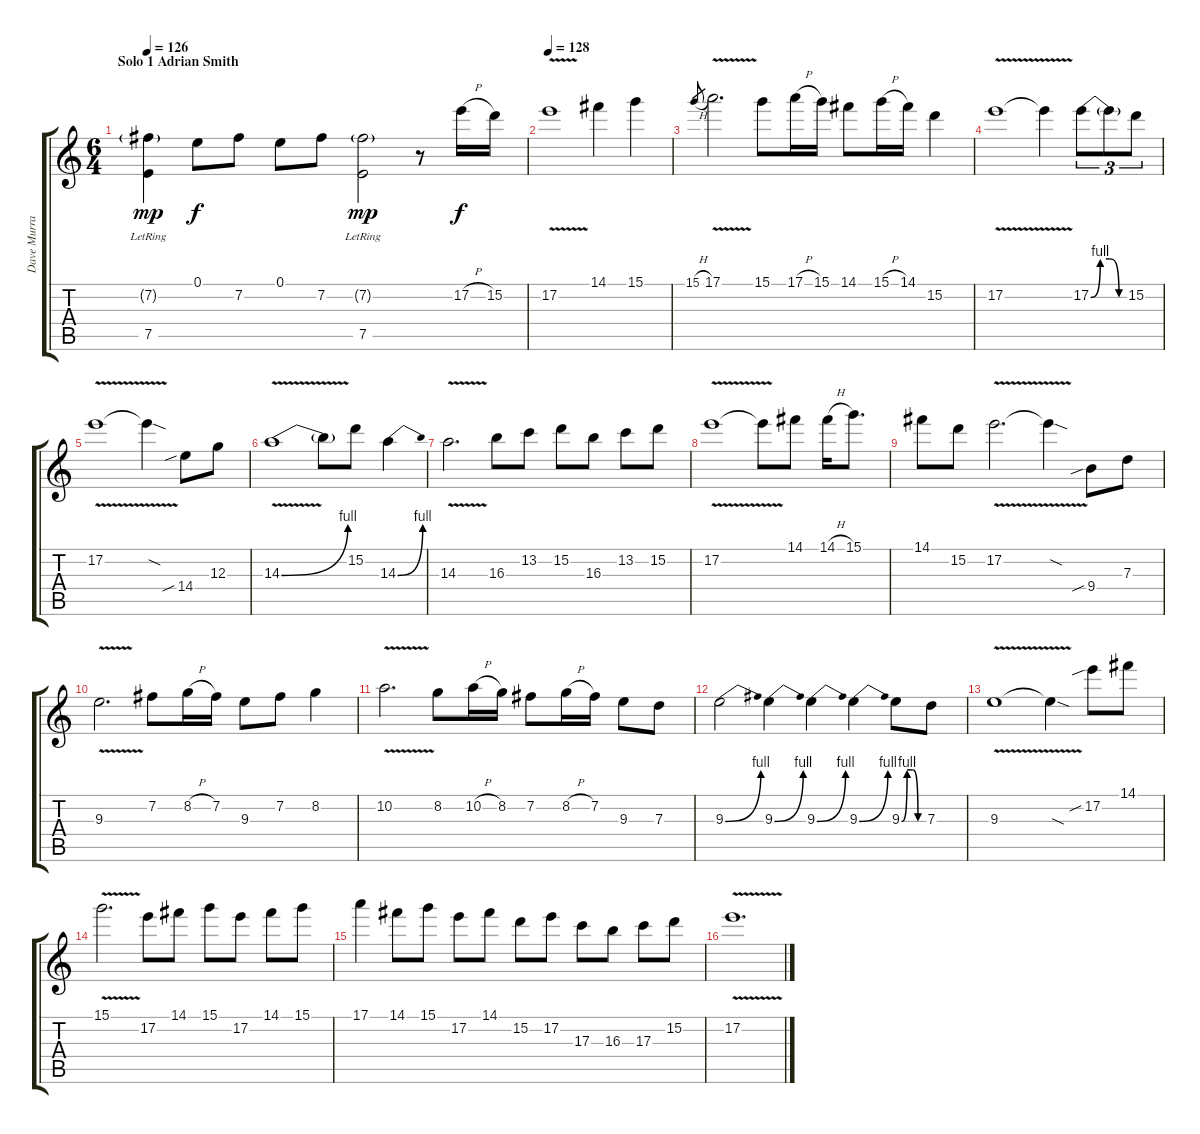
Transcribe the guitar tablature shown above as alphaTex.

\track ("Dave Murray" "Dave Murra") {instrument acousticguitarsteel}
\staff {score tabs}
\tuning (E4 B3 G3 D3 A2 E2) {hide}
\ts (6 4)
\section ("" "Solo 1 Adrian Smith")
\tempo 126
\clef g2
\ks c
(7.2{g lr} 7.5{lr}).4{dy mp} 0.1.8{dy f} 7.2.8 0.1.8 7.2.8 (7.2{g lr} 7.5{lr}).2{dy mp} r.8 17.2{h}.16{dy f volume 16 instrument overdrivenguitar} 15.2.16 |
\tempo 128
17.2{v}.1{volume 16 instrument overdrivenguitar} 14.1.4 15.1.4 |
15.1{h}.8{gr} 17.1{v}.2{d} 15.1.8 17.1{h}.16 15.1.16 14.1.8 15.1{h}.16 14.1.16 15.2.4 |
17.2{v}.1 17.2{t}.4 17.2{be (custom 0 0 15 4 30 4 45 0 60 0)}.8{tu (3 2)} 17.2{t}.8{tu (3 2)} 15.2.8{tu (3 2)} |
17.2{v}.1 17.2{sod t}.4 14.4{sib}.8 12.3.8 |
14.3{be (bend 0 0 60 4) v}.1 14.3{t}.8 15.2.8 14.3{be (bend 0 0 60 4)}.4 |
14.3{v}.2{d} 16.3.8 13.2.8 15.2.8 16.3.8 13.2.8 15.2.8 |
17.2{v}.1 17.2{t}.8 14.1.8 14.1{h}.16 15.1.8{d} |
14.1.8 15.2.8 17.2{v}.2{d} 17.2{sod t}.4 9.4{sib}.8 7.3.8 |
9.3{v}.2{d} 7.2.8 8.2{h}.16 7.2.16 9.3.8 7.2.8 8.2.4 |
10.2{v}.2{d} 8.2.8 10.2{h}.16 8.2.16 7.2.8 8.2{h}.16 7.2.16 9.3.8 7.3.8 |
9.3{be (bend 0 0 60 4)}.2 9.3{be (bend 0 0 60 4)}.4 9.3{be (bend 0 0 60 4)}.4 9.3{be (bend 0 0 60 4)}.4 9.3{be (custom 0 0 15 4 30 4 45 0 60 0)}.8 7.3.8 |
9.3{v}.1 9.3{sod t}.4 17.2{sib}.8 14.1.8 |
15.1{v}.2{d} 17.2.8 14.1.8 15.1.8 17.2.8 14.1.8 15.1.8 |
17.1.4 14.1.8 15.1.8 17.2.8 14.1.8 15.2.8 17.2.8 17.3.8 16.3.8 17.3.8 15.2.8 |
17.2{v}.1{d}
